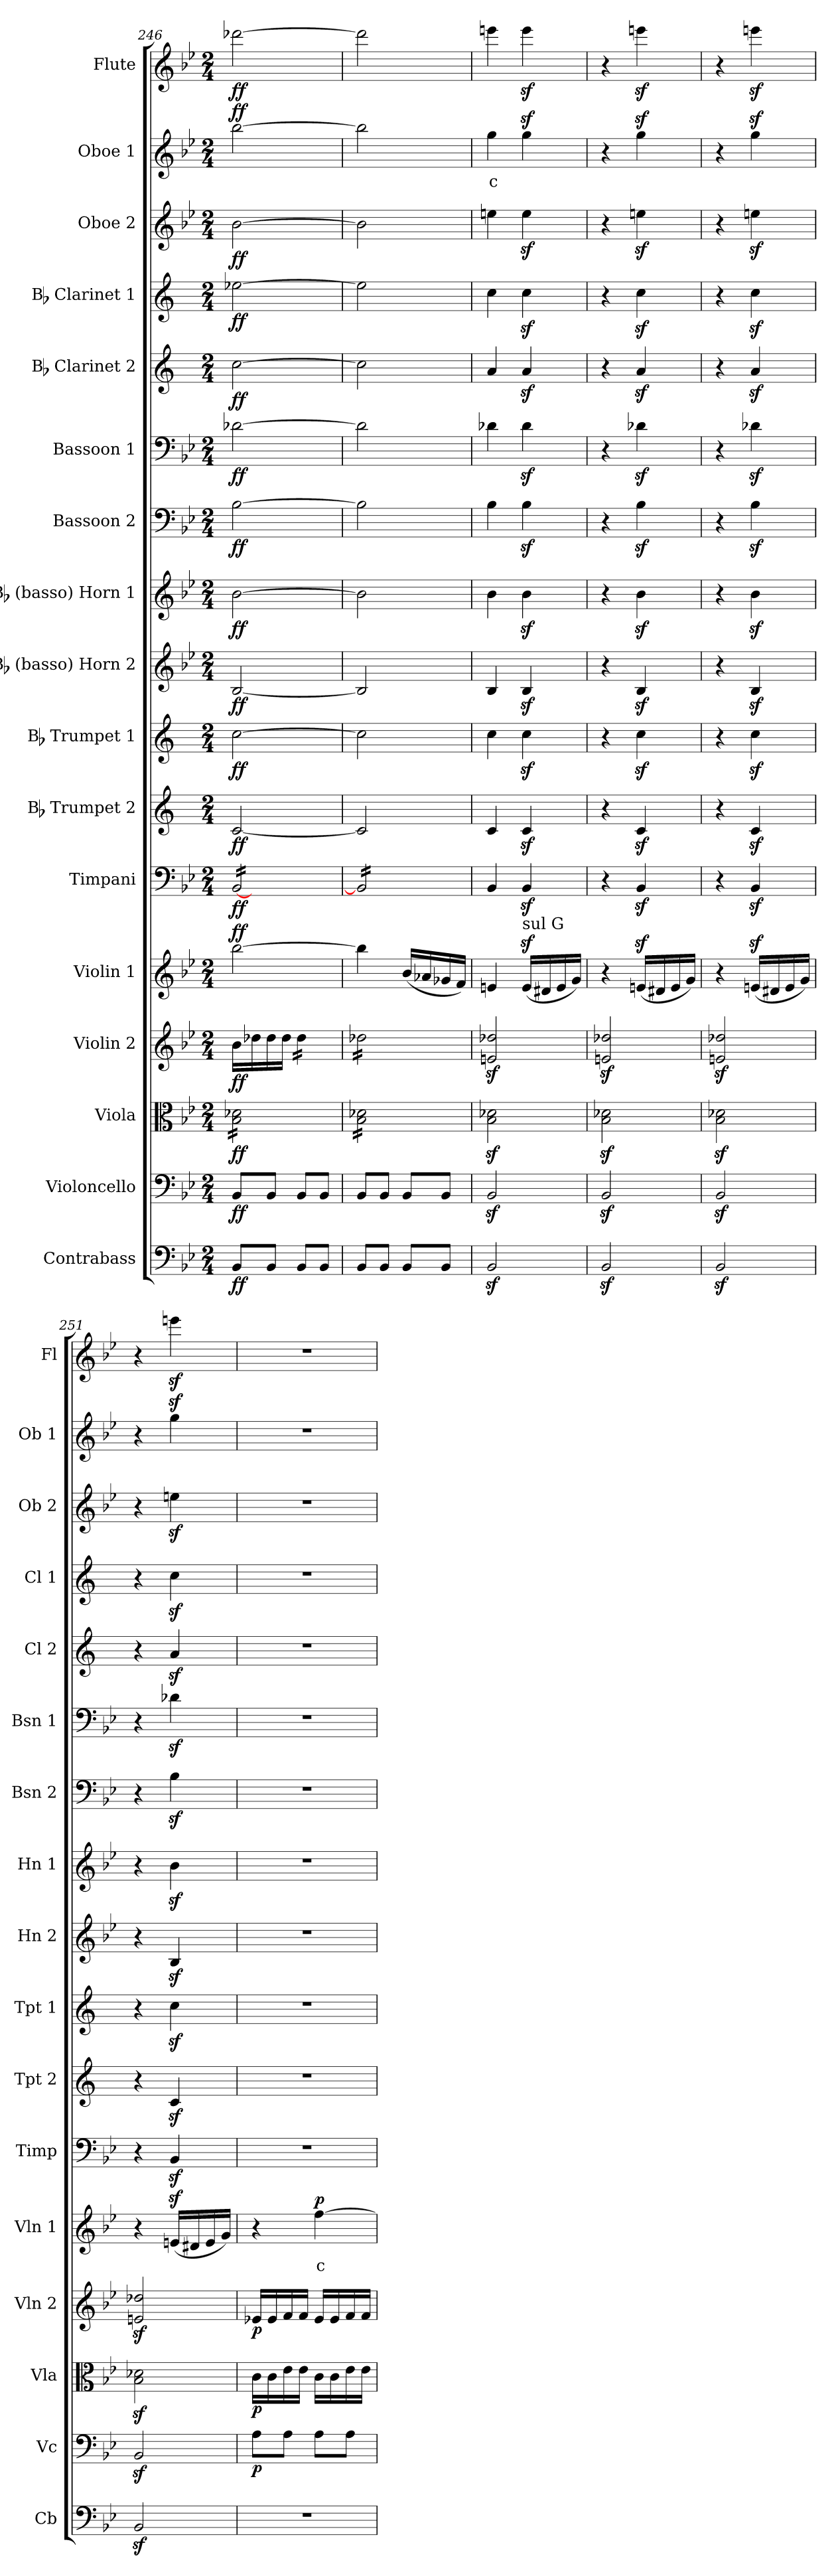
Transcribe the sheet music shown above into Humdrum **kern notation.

**kern	**dynam	**kern	**dynam	**kern	**dynam	**kern	**dynam	**kern	**text	**dynam	**kern	**dynam	**kern	**dynam	**kern	**dynam	**kern	**dynam	**kern	**dynam	**kern	**dynam	**kern	**dynam	**kern	**dynam	**kern	**dynam	**kern	**dynam	**kern	**text	**dynam	**kern	**dynam
*part17	*part17	*part16	*part16	*part15	*part15	*part14	*part14	*part13	*part13	*part13	*part12	*part12	*part11	*part11	*part10	*part10	*part9	*part9	*part8	*part8	*part7	*part7	*part6	*part6	*part5	*part5	*part4	*part4	*part3	*part3	*part2	*part2	*part2	*part1	*part1
*staff17	*staff17	*staff16	*staff16	*staff15	*staff15	*staff14	*staff14	*staff13	*staff13	*staff13	*staff12	*staff12	*staff11	*staff11	*staff10	*staff10	*staff9	*staff9	*staff8	*staff8	*staff7	*staff7	*staff6	*staff6	*staff5	*staff5	*staff4	*staff4	*staff3	*staff3	*staff2	*staff2	*staff2	*staff1	*staff1
*I"Contrabass	*	*I"Violoncello	*	*I"Viola	*	*I"Violin 2	*	*I"Violin 1	*	*	*I"Timpani	*	*I"Bb Trumpet 2	*	*I"Bb Trumpet 1	*	*I"Bb (basso) Horn 2	*	*I"Bb (basso) Horn 1	*	*I"Bassoon 2	*	*I"Bassoon 1	*	*I"Bb Clarinet 2	*	*I"Bb Clarinet 1	*	*I"Oboe 2	*	*I"Oboe 1	*	*	*I"Flute	*
*I'Cb	*	*I'Vc	*	*I'Vla	*	*I'Vln 2	*	*I'Vln 1	*	*	*I'Timp	*	*I'Tpt 2	*	*I'Tpt 1	*	*I'Hn 2	*	*I'Hn 1	*	*I'Bsn 2	*	*I'Bsn 1	*	*I'Cl 2	*	*I'Cl 1	*	*I'Ob 2	*	*I'Ob 1	*	*	*I'Fl	*
*clefF4	*	*clefF4	*	*clefC3	*	*clefG2	*	*clefG2	*	*	*clefF4	*	*clefG2	*	*clefG2	*	*clefG2	*	*clefG2	*	*clefF4	*	*clefF4	*	*clefG2	*	*clefG2	*	*clefG2	*	*clefG2	*	*	*clefG2	*
*ITrd7c12	*	*	*	*	*	*	*	*	*	*	*	*	*ITrd1c2	*	*ITrd1c2	*	*ITrd8c14	*	*ITrd8c14	*	*	*	*	*	*ITrd1c2	*	*ITrd1c2	*	*	*	*	*	*	*	*
*k[b-e-]	*	*k[b-e-]	*	*k[b-e-]	*	*k[b-e-]	*	*k[b-e-]	*	*	*k[b-e-]	*	*k[b-e-]	*	*k[b-e-]	*	*k[b-e-]	*	*k[b-e-]	*	*k[b-e-]	*	*k[b-e-]	*	*k[b-e-]	*	*k[b-e-]	*	*k[b-e-]	*	*k[b-e-]	*	*	*k[b-e-]	*
*M2/4	*	*M2/4	*	*M2/4	*	*M2/4	*	*M2/4	*	*	*M2/4	*	*M2/4	*	*M2/4	*	*M2/4	*	*M2/4	*	*M2/4	*	*M2/4	*	*M2/4	*	*M2/4	*	*M2/4	*	*M2/4	*	*	*M2/4	*
=246	=246	=246	=246	=246	=246	=246	=246	=246	=246	=246	=246	=246	=246	=246	=246	=246	=246	=246	=246	=246	=246	=246	=246	=246	=246	=246	=246	=246	=246	=246	=246	=246	=246	=246	=246
!	!LO:DY:b	!	!LO:DY:b	!	!LO:DY:b	!	!LO:DY:b	!	!	!LO:DY:b	!	!LO:DY:b	!	!LO:DY:b	!	!LO:DY:b	!	!LO:DY:b	!	!LO:DY:b	!	!LO:DY:b	!	!LO:DY:b	!	!LO:DY:b	!	!LO:DY:b	!	!LO:DY:b	!	!	!LO:DY:b	!	!LO:DY:b
*	*	*	*	*tremolo	*	*	*	*	*	*	*	*	*	*	*	*	*	*	*	*	*	*	*	*	*	*	*	*	*	*	*	*	*	*	*
*	*	*	*	*	*	*	*	*	*	*	*tremolo	*	*	*	*	*	*	*	*	*	*	*	*	*	*	*	*	*	*	*	*	*	*	*	*
8BBB-/L	ff	8BB-/L	ff	16B-\ 16d-X\LL	ff	16b-\LL	ff	[2bb-\	.	ff	[16BB-/LL	ff	[2B-/	ff	[2b-\	ff	[2BB-/	ff	[2B-\	ff	[2B-\	ff	[2d-X\	ff	[2b-\	ff	[2dd-X\	ff	[2b-\	ff	[2bb-\	.	ff	[2ddd-X\	ff
.	.	.	.	16B-\ 16d-X\	.	16dd-X\	.	.	.	.	16BB-/	.	.	.	.	.	.	.	.	.	.	.	.	.	.	.	.	.	.	.	.	.	.	.	.
8BBB-/J	.	8BB-/J	.	16B-\ 16d-X\	.	16dd-\	.	.	.	.	16BB-/	.	.	.	.	.	.	.	.	.	.	.	.	.	.	.	.	.	.	.	.	.	.	.	.
.	.	.	.	16B-\ 16d-X\	.	16dd-\JJ	.	.	.	.	16BB-/	.	.	.	.	.	.	.	.	.	.	.	.	.	.	.	.	.	.	.	.	.	.	.	.
*	*	*	*	*	*	*tremolo	*	*	*	*	*	*	*	*	*	*	*	*	*	*	*	*	*	*	*	*	*	*	*	*	*	*	*	*	*
8BBB-/L	.	8BB-/L	.	16B-\ 16d-X\	.	16dd-\LL	.	.	.	.	16BB-/	.	.	.	.	.	.	.	.	.	.	.	.	.	.	.	.	.	.	.	.	.	.	.	.
.	.	.	.	16B-\ 16d-X\	.	16dd-\	.	.	.	.	16BB-/	.	.	.	.	.	.	.	.	.	.	.	.	.	.	.	.	.	.	.	.	.	.	.	.
8BBB-/J	.	8BB-/J	.	16B-\ 16d-X\	.	16dd-\	.	.	.	.	16BB-/	.	.	.	.	.	.	.	.	.	.	.	.	.	.	.	.	.	.	.	.	.	.	.	.
.	.	.	.	16B-\ 16d-X\JJ	.	16dd-\JJ	.	.	.	.	16BB-/JJ	.	.	.	.	.	.	.	.	.	.	.	.	.	.	.	.	.	.	.	.	.	.	.	.
=247	=247	=247	=247	=247	=247	=247	=247	=247	=247	=247	=247	=247	=247	=247	=247	=247	=247	=247	=247	=247	=247	=247	=247	=247	=247	=247	=247	=247	=247	=247	=247	=247	=247	=247	=247
8BBB-/L	.	8BB-/L	.	16B-\ 16d-X\LL	.	16dd-X\LL	.	4bb-\]	.	.	16BB-/]LL	.	2B-/]	.	2b-\]	.	2BB-/]	.	2B-\]	.	2B-\]	.	2d-\]	.	2b-\]	.	2dd-\]	.	2b-\]	.	2bb-\]	.	.	2ddd-\]	.
.	.	.	.	16B-\ 16d-X\	.	16dd-X\	.	.	.	.	16BB-/	.	.	.	.	.	.	.	.	.	.	.	.	.	.	.	.	.	.	.	.	.	.	.	.
8BBB-/J	.	8BB-/J	.	16B-\ 16d-X\	.	16dd-X\	.	.	.	.	16BB-/	.	.	.	.	.	.	.	.	.	.	.	.	.	.	.	.	.	.	.	.	.	.	.	.
.	.	.	.	16B-\ 16d-X\	.	16dd-X\	.	.	.	.	16BB-/	.	.	.	.	.	.	.	.	.	.	.	.	.	.	.	.	.	.	.	.	.	.	.	.
8BBB-/L	.	8BB-/L	.	16B-\ 16d-X\	.	16dd-X\	.	(16b-/LL	.	.	16BB-/	.	.	.	.	.	.	.	.	.	.	.	.	.	.	.	.	.	.	.	.	.	.	.	.
.	.	.	.	16B-\ 16d-X\	.	16dd-X\	.	16a-X/	.	.	16BB-/	.	.	.	.	.	.	.	.	.	.	.	.	.	.	.	.	.	.	.	.	.	.	.	.
8BBB-/J	.	8BB-/J	.	16B-\ 16d-X\	.	16dd-X\	.	16g-X/	.	.	16BB-/	.	.	.	.	.	.	.	.	.	.	.	.	.	.	.	.	.	.	.	.	.	.	.	.
.	.	.	.	16B-\ 16d-X\JJ	.	16dd-X\JJ	.	16f/JJ)	.	.	16BB-/JJ	.	.	.	.	.	.	.	.	.	.	.	.	.	.	.	.	.	.	.	.	.	.	.	.
*	*	*	*	*	*	*	*	*	*	*	*Xtremolo	*	*	*	*	*	*	*	*	*	*	*	*	*	*	*	*	*	*	*	*	*	*	*	*
*	*	*	*	*	*	*Xtremolo	*	*	*	*	*	*	*	*	*	*	*	*	*	*	*	*	*	*	*	*	*	*	*	*	*	*	*	*	*
*	*	*	*	*Xtremolo	*	*	*	*	*	*	*	*	*	*	*	*	*	*	*	*	*	*	*	*	*	*	*	*	*	*	*	*	*	*	*
=248	=248	=248	=248	=248	=248	=248	=248	=248	=248	=248	=248	=248	=248	=248	=248	=248	=248	=248	=248	=248	=248	=248	=248	=248	=248	=248	=248	=248	=248	=248	=248	=248	=248	=248	=248
!	!	!	!	!	!	!	!	!	!	!	!	!	!	!	!	!	!	!	!	!	!	!	!	!	!	!	!	!	!	!	!	!LO:LY:b:color=#FF0000	!	!	!
2BBB-z</	.	2BB-z</	.	2B-\z< 2d-X\z<	.	2en/z< 2dd-X/z<	.	4en/	.	.	4BB-/	.	4B-/	.	4b-\	.	4BB-/	.	4B-\	.	4B-\	.	4d-X\	.	4g/	.	4b-\	.	4een\	.	4gg\	c	.	4eeen\	.
!	!	!	!	!	!	!	!	!LO:TX:a:t=sul G	!	!	!	!	!	!	!	!	!	!	!	!	!	!	!	!	!	!	!	!	!	!	!	!	!	!	!
.	.	.	.	.	.	.	.	(16ez</LL	.	.	4BB-z</	.	4B-z</	.	4b-z<\	.	4BB-z</	.	4B-z<\	.	4B-z<\	.	4d-z<\	.	4gz</	.	4b-z<\	.	4eez<\	.	4ggz<\	.	.	4eeez<\	.
.	.	.	.	.	.	.	.	16d#X/	.	.	.	.	.	.	.	.	.	.	.	.	.	.	.	.	.	.	.	.	.	.	.	.	.	.	.
.	.	.	.	.	.	.	.	16e/	.	.	.	.	.	.	.	.	.	.	.	.	.	.	.	.	.	.	.	.	.	.	.	.	.	.	.
.	.	.	.	.	.	.	.	16g/JJ)	.	.	.	.	.	.	.	.	.	.	.	.	.	.	.	.	.	.	.	.	.	.	.	.	.	.	.
!!LO:PB:g=z
=249	=249	=249	=249	=249	=249	=249	=249	=249	=249	=249	=249	=249	=249	=249	=249	=249	=249	=249	=249	=249	=249	=249	=249	=249	=249	=249	=249	=249	=249	=249	=249	=249	=249	=249	=249
2BBB-z</	.	2BB-z</	.	2B-\z< 2d-X\z<	.	2en/z< 2dd-X/z<	.	4r	.	.	4r	.	4r	.	4r	.	4r	.	4r	.	4r	.	4r	.	4r	.	4r	.	4r	.	4r	.	.	4r	.
.	.	.	.	.	.	.	.	(16enz</LL	.	.	4BB-z</	.	4B-z</	.	4b-z<\	.	4BB-z</	.	4B-z<\	.	4B-z<\	.	4d-Xz<\	.	4gz</	.	4b-z<\	.	4eenz<\	.	4ggz<\	.	.	4eeenz<\	.
.	.	.	.	.	.	.	.	16d#X/	.	.	.	.	.	.	.	.	.	.	.	.	.	.	.	.	.	.	.	.	.	.	.	.	.	.	.
.	.	.	.	.	.	.	.	16e/	.	.	.	.	.	.	.	.	.	.	.	.	.	.	.	.	.	.	.	.	.	.	.	.	.	.	.
.	.	.	.	.	.	.	.	16g/JJ)	.	.	.	.	.	.	.	.	.	.	.	.	.	.	.	.	.	.	.	.	.	.	.	.	.	.	.
=250	=250	=250	=250	=250	=250	=250	=250	=250	=250	=250	=250	=250	=250	=250	=250	=250	=250	=250	=250	=250	=250	=250	=250	=250	=250	=250	=250	=250	=250	=250	=250	=250	=250	=250	=250
2BBB-z</	.	2BB-z</	.	2B-\z< 2d-X\z<	.	2en/z< 2dd-X/z<	.	4r	.	.	4r	.	4r	.	4r	.	4r	.	4r	.	4r	.	4r	.	4r	.	4r	.	4r	.	4r	.	.	4r	.
.	.	.	.	.	.	.	.	(16enz</LL	.	.	4BB-z</	.	4B-z</	.	4b-z<\	.	4BB-z</	.	4B-z<\	.	4B-z<\	.	4d-Xz<\	.	4gz</	.	4b-z<\	.	4eenz<\	.	4ggz<\	.	.	4eeenz<\	.
.	.	.	.	.	.	.	.	16d#X/	.	.	.	.	.	.	.	.	.	.	.	.	.	.	.	.	.	.	.	.	.	.	.	.	.	.	.
.	.	.	.	.	.	.	.	16e/	.	.	.	.	.	.	.	.	.	.	.	.	.	.	.	.	.	.	.	.	.	.	.	.	.	.	.
.	.	.	.	.	.	.	.	16g/JJ)	.	.	.	.	.	.	.	.	.	.	.	.	.	.	.	.	.	.	.	.	.	.	.	.	.	.	.
=251	=251	=251	=251	=251	=251	=251	=251	=251	=251	=251	=251	=251	=251	=251	=251	=251	=251	=251	=251	=251	=251	=251	=251	=251	=251	=251	=251	=251	=251	=251	=251	=251	=251	=251	=251
2BBB-z</	.	2BB-z</	.	2B-\z< 2d-X\z<	.	2en/z< 2dd-X/z<	.	4r	.	.	4r	.	4r	.	4r	.	4r	.	4r	.	4r	.	4r	.	4r	.	4r	.	4r	.	4r	.	.	4r	.
.	.	.	.	.	.	.	.	(16enz</LL	.	.	4BB-z</	.	4B-z</	.	4b-z<\	.	4BB-z</	.	4B-z<\	.	4B-z<\	.	4d-Xz<\	.	4gz</	.	4b-z<\	.	4eenz<\	.	4ggz<\	.	.	4eeenz<\	.
.	.	.	.	.	.	.	.	16d#X/	.	.	.	.	.	.	.	.	.	.	.	.	.	.	.	.	.	.	.	.	.	.	.	.	.	.	.
.	.	.	.	.	.	.	.	16e/	.	.	.	.	.	.	.	.	.	.	.	.	.	.	.	.	.	.	.	.	.	.	.	.	.	.	.
.	.	.	.	.	.	.	.	16g/JJ)	.	.	.	.	.	.	.	.	.	.	.	.	.	.	.	.	.	.	.	.	.	.	.	.	.	.	.
=252	=252	=252	=252	=252	=252	=252	=252	=252	=252	=252	=252	=252	=252	=252	=252	=252	=252	=252	=252	=252	=252	=252	=252	=252	=252	=252	=252	=252	=252	=252	=252	=252	=252	=252	=252
!	!	!	!LO:DY:b	!	!LO:DY:b	!	!LO:DY:b	!	!	!	!	!	!	!	!	!	!	!	!	!	!	!	!	!	!	!	!	!	!	!	!	!	!	!	!
2r	.	8A\L	p	16c\LL	p	16e-X/LL	p	4r	.	.	2r	.	2r	.	2r	.	2r	.	2r	.	2r	.	2r	.	2r	.	2r	.	2r	.	2r	.	.	2r	.
.	.	.	.	16c\	.	16e-/	.	.	.	.	.	.	.	.	.	.	.	.	.	.	.	.	.	.	.	.	.	.	.	.	.	.	.	.	.
.	.	8A\J	.	16e-\	.	16f/	.	.	.	.	.	.	.	.	.	.	.	.	.	.	.	.	.	.	.	.	.	.	.	.	.	.	.	.	.
.	.	.	.	16e-\JJ	.	16f/JJ	.	.	.	.	.	.	.	.	.	.	.	.	.	.	.	.	.	.	.	.	.	.	.	.	.	.	.	.	.
!	!	!	!	!	!	!	!	!	!LO:LY:b:color=#FF0000	!LO:DY:b	!	!	!	!	!	!	!	!	!	!	!	!	!	!	!	!	!	!	!	!	!	!	!	!	!
.	.	8A\L	.	16c\LL	.	16e-/LL	.	[4ff\	c	p	.	.	.	.	.	.	.	.	.	.	.	.	.	.	.	.	.	.	.	.	.	.	.	.	.
.	.	.	.	16c\	.	16e-/	.	.	.	.	.	.	.	.	.	.	.	.	.	.	.	.	.	.	.	.	.	.	.	.	.	.	.	.	.
.	.	8A\J	.	16e-\	.	16f/	.	.	.	.	.	.	.	.	.	.	.	.	.	.	.	.	.	.	.	.	.	.	.	.	.	.	.	.	.
.	.	.	.	16e-\JJ	.	16f/JJ	.	.	.	.	.	.	.	.	.	.	.	.	.	.	.	.	.	.	.	.	.	.	.	.	.	.	.	.	.
=	=	=	=	=	=	=	=	=	=	=	=	=	=	=	=	=	=	=	=	=	=	=	=	=	=	=	=	=	=	=	=	=	=	=	=
*-	*-	*-	*-	*-	*-	*-	*-	*-	*-	*-	*-	*-	*-	*-	*-	*-	*-	*-	*-	*-	*-	*-	*-	*-	*-	*-	*-	*-	*-	*-	*-	*-	*-	*-	*-
